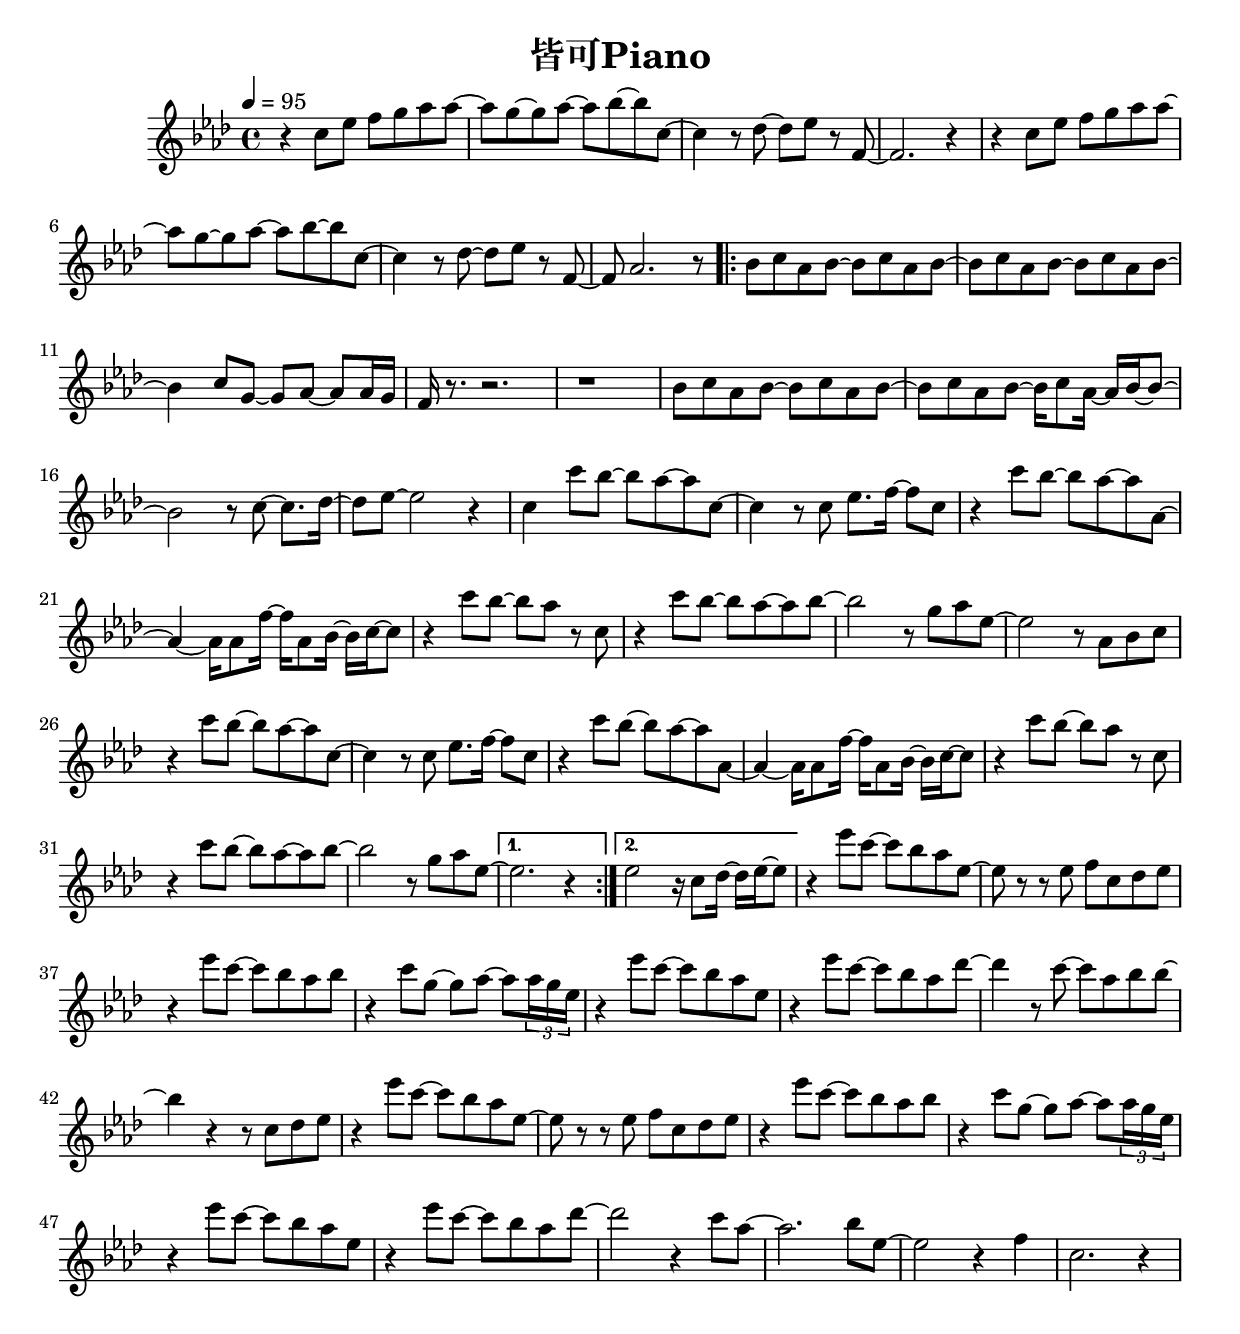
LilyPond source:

\header {
  title = "皆可Piano"
  composer = ""
}

\score { <<
  \relative aes' { \key aes\major \tempo 4 = 95 \time 4/4

  r4 c8 ees f g aes aes~ | aes g~ g aes~ aes bes~ bes c,~ |
  c4 r8 des~ des ees r f,~ | f2. r4 |
  r4 c'8 ees f g aes aes~ | aes g~ g aes~ aes bes~ bes c,~ |
  c4 r8 des~ des ees r f,~ | f aes2. r8 |

  \repeat volta 2 {
  bes c aes bes~ bes c aes bes~ | bes c aes bes~ bes c aes bes~ |
  bes4 c8 g~ g aes~ aes aes16 g | f r8. r2. | r1 |
  bes8 c aes bes~ bes c aes bes~ | bes c aes bes~ bes16 c8 aes16~ aes16 bes~ bes8~ |
  bes2 r8 c8~ c8. des16~ | des8 ees~ ees2 r4 |

  c4 c'8 bes~ bes aes~ aes c,~ | c4 r8 c ees8. f16~ f8 c |
  r4 c'8 bes~ bes aes~ aes aes,~ | aes4~ aes16 aes8 f'16~ f aes,8 bes16~ bes c~ c8 |
  r4 c'8 bes~ bes aes r c, | r4 c'8 bes~ bes aes~ aes bes~ |
  bes2 r8 g aes ees~ | ees2 r8 aes, bes c |

  r4 c'8 bes~ bes aes~ aes c,~ | c4 r8 c ees8. f16~ f8 c |
  r4 c'8 bes~ bes aes~ aes aes,~ | aes4~ aes16 aes8 f'16~ f aes,8 bes16~ bes c~ c8 |
  r4 c'8 bes~ bes aes r c, | r4 c'8 bes~ bes aes~ aes bes~ |
  bes2 r8 g aes ees~ |
  }

  \alternative {
    {ees2. r4 | }
    {ees2 r16 c8 des16~ des ees16~ ees8 | }
  }

  r4 ees'8 c~ c bes aes ees~ | ees r r ees f c des ees |
  r4 ees'8 c~ c bes aes bes | r4 c8 g~ g aes~ aes \tuplet 3/2 8 {aes16 g ees} |
  r4 ees'8 c~ c bes aes ees | r4 ees'8 c~ c bes aes des~ |
  des4 r8 c~ c aes bes bes~ | bes4 r r8 c, des ees |
  
  r4 ees'8 c~ c bes aes ees~ | ees r r ees f c des ees |
  r4 ees'8 c~ c bes aes bes | r4 c8 g~ g aes~ aes \tuplet 3/2 8 {aes16 g ees} |
  r4 ees'8 c~ c bes aes ees | r4 ees'8 c~ c bes aes des~ |
  des2 r4 c8 aes~ |

  aes2. bes8 ees,~ | ees2 r4 f | c2. r4 |

   
    
  }





>>
  \layout {}
  \midi {}
}